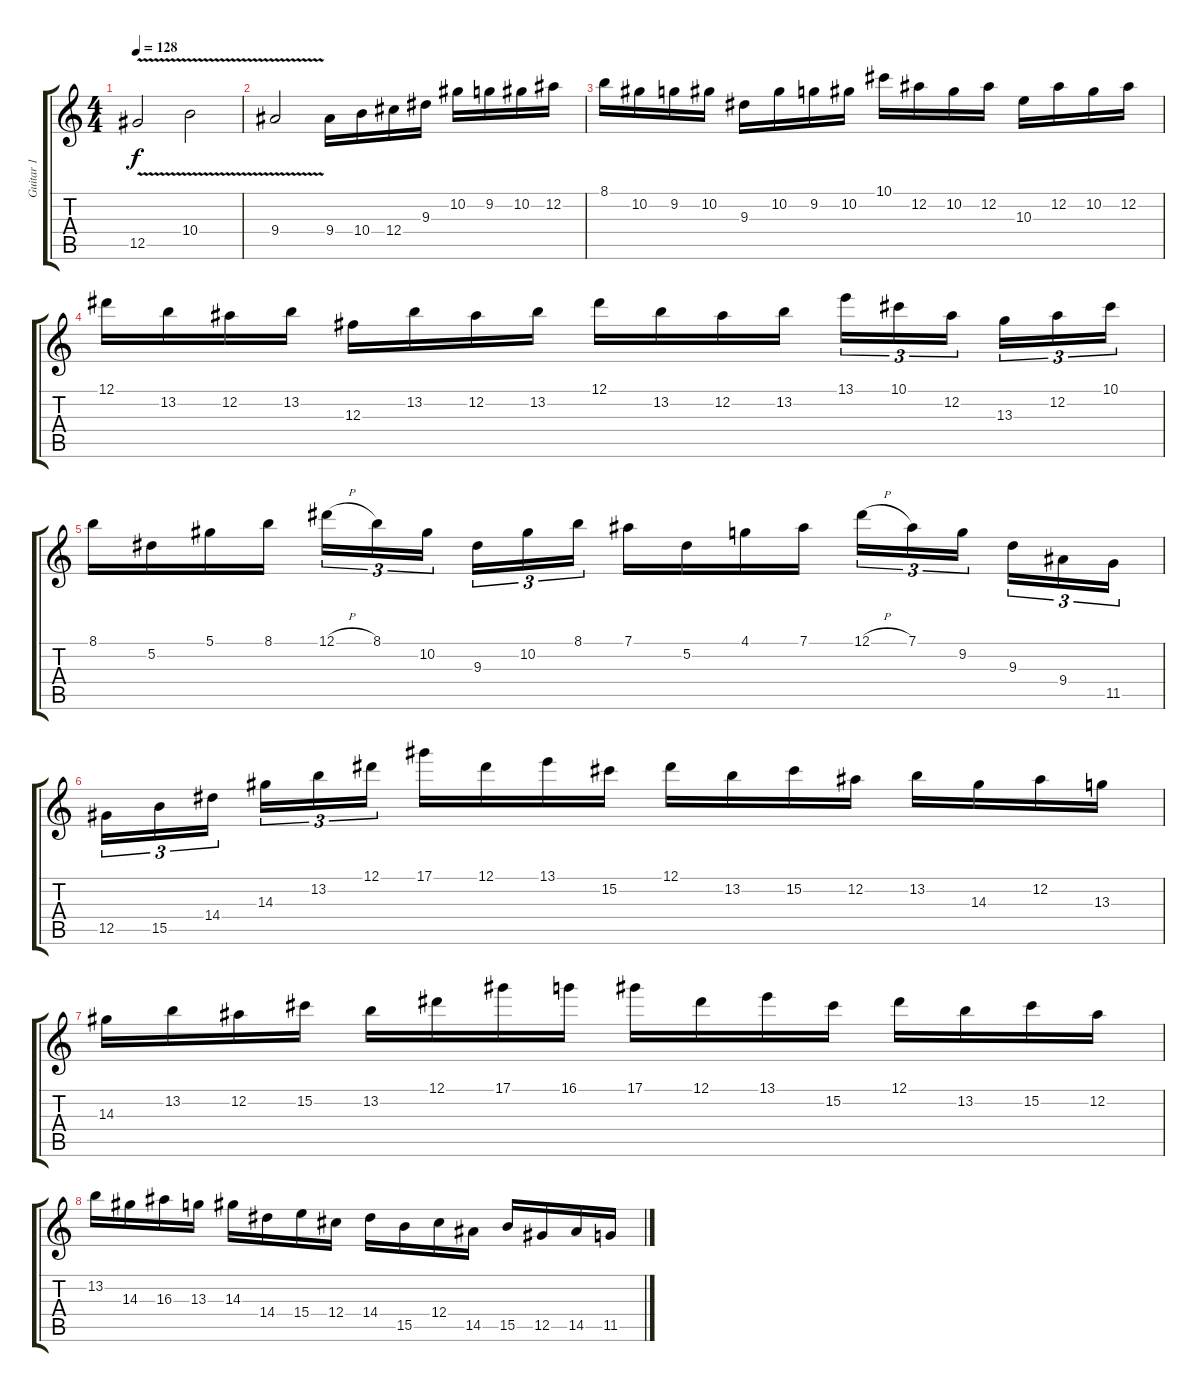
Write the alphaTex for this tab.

\track ("Guitar 1" "Guitar 1") {instrument overdrivenguitar}
\staff {score tabs}
\tuning (Eb4 Bb3 Gb3 Db3 Ab2 Eb2) {hide}
\ts (4 4)
\tempo 128
\clef g2
\ks c
12.5{v}.2{dy f} 10.4{v}.2 |
9.4{v}.2 9.4.16 10.4.16 12.4.16 9.3.16 10.2.16 9.2.16 10.2.16 12.2.16 |
8.1.16 10.2.16 9.2.16 10.2.16 9.3.16 10.2.16 9.2.16 10.2.16 10.1.16 12.2.16 10.2.16 12.2.16 10.3.16 12.2.16 10.2.16 12.2.16 |
12.1.16 13.2.16 12.2.16 13.2.16 12.3.16 13.2.16 12.2.16 13.2.16 12.1.16 13.2.16 12.2.16 13.2.16 13.1.16{tu (3 2)} 10.1.16{tu (3 2)} 12.2.16{tu (3 2) beam splitsecondary} 13.3.16{tu (3 2)} 12.2.16{tu (3 2)} 10.1.16{tu (3 2)} |
8.1.16 5.2.16 5.1.16 8.1.16 12.1{h}.16{tu (3 2)} 8.1.16{tu (3 2)} 10.2.16{tu (3 2) beam splitsecondary} 9.3.16{tu (3 2)} 10.2.16{tu (3 2)} 8.1.16{tu (3 2)} 7.1.16 5.2.16 4.1.16 7.1.16 12.1{h}.16{tu (3 2)} 7.1.16{tu (3 2)} 9.2.16{tu (3 2) beam splitsecondary} 9.3.16{tu (3 2)} 9.4.16{tu (3 2)} 11.5.16{tu (3 2)} |
12.5.16{tu (3 2)} 15.5.16{tu (3 2)} 14.4.16{tu (3 2) beam splitsecondary} 14.3.16{tu (3 2)} 13.2.16{tu (3 2)} 12.1.16{tu (3 2)} 17.1.16 12.1.16 13.1.16 15.2.16 12.1.16 13.2.16 15.2.16 12.2.16 13.2.16 14.3.16 12.2.16 13.3.16 |
14.3.16 13.2.16 12.2.16 15.2.16 13.2.16 12.1.16 17.1.16 16.1.16 17.1.16 12.1.16 13.1.16 15.2.16 12.1.16 13.2.16 15.2.16 12.2.16 |
13.2.16 14.3.16 16.3.16 13.3.16 14.3.16 14.4.16 15.4.16 12.4.16 14.4.16 15.5.16 12.4.16 14.5.16 15.5.16 12.5.16 14.5.16 11.5.16
